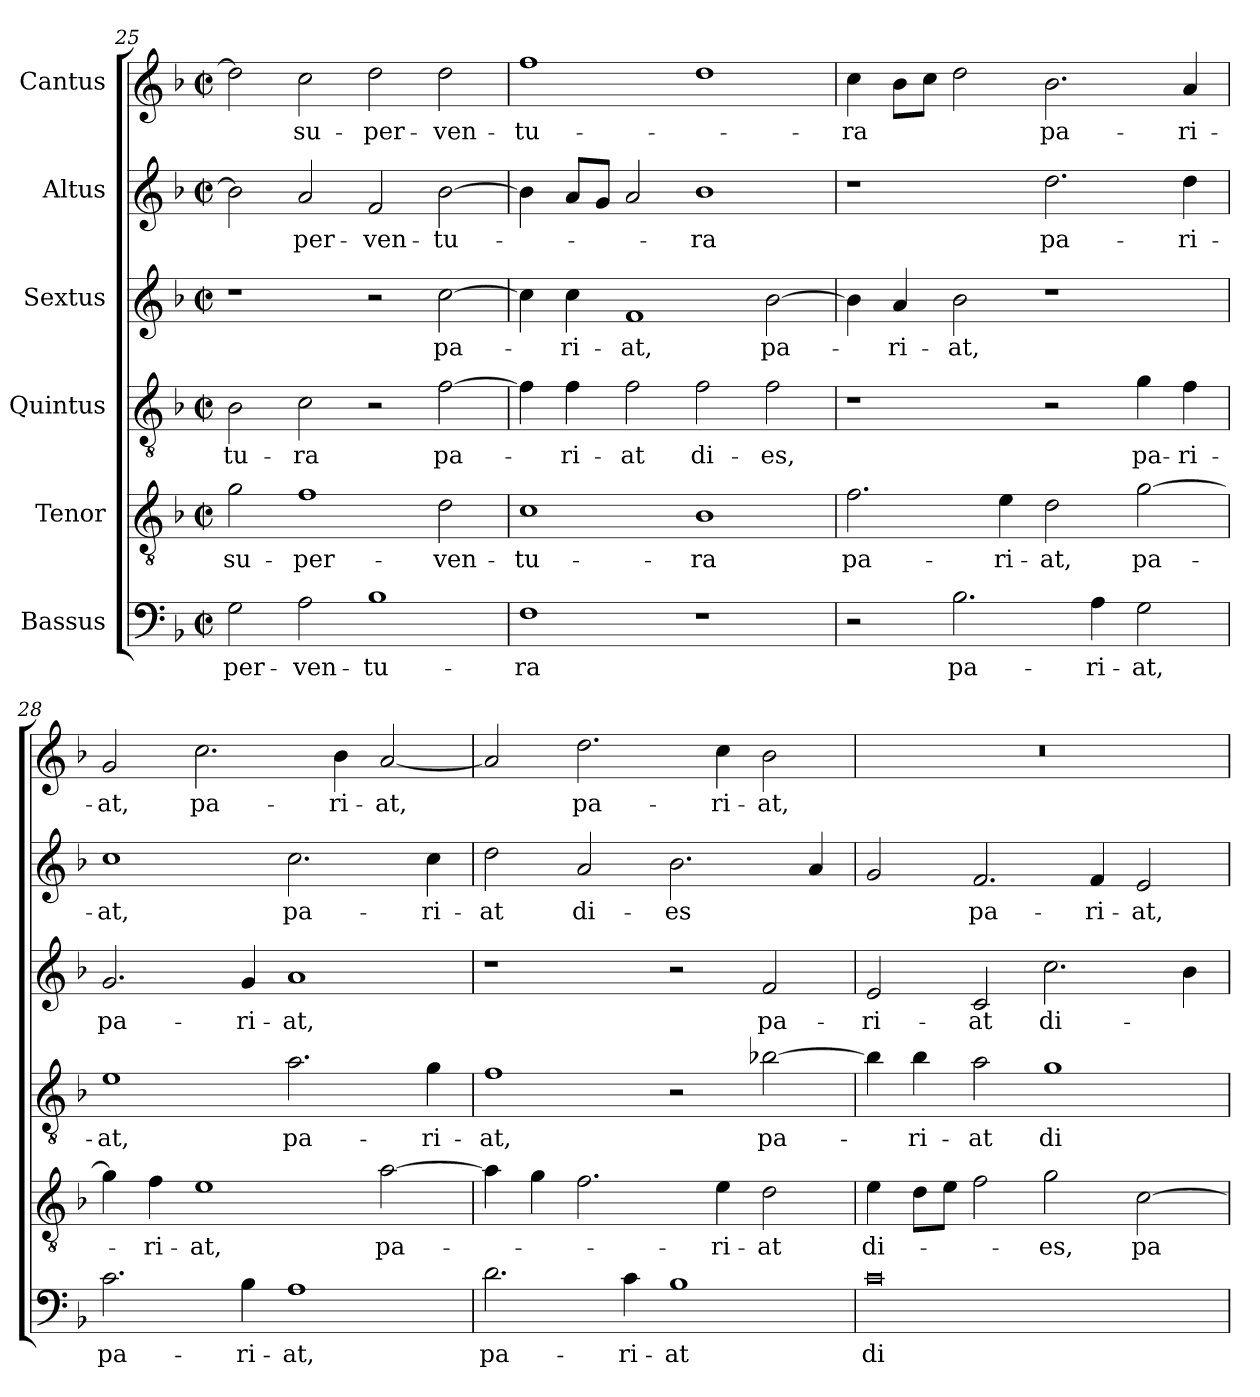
**kern	**text	**kern	**text	**kern	**text	**kern	**text	**kern	**text	**kern	**text
*part6	*part6	*part5	*part5	*part4	*part4	*part3	*part3	*part2	*part2	*part1	*part1
*staff6	*staff6	*staff5	*staff5	*staff4	*staff4	*staff3	*staff3	*staff2	*staff2	*staff1	*staff1
*I"Bassus	*	*I"Tenor	*	*I"Quintus	*	*I"Sextus	*	*I"Altus	*	*I"Cantus	*
!!LO:PB:g=z
*clefF4	*	*clefGv2	*	*clefGv2	*	*clefG2	*	*clefG2	*	*clefG2	*
*k[b-]	*	*k[b-]	*	*k[b-]	*	*k[b-]	*	*k[b-]	*	*k[b-]	*
*M4/2	*	*M4/2	*	*M4/2	*	*M4/2	*	*M4/2	*	*M4/2	*
*met(c|)	*	*met(c|)	*	*met(c|)	*	*met(c|)	*	*met(c|)	*	*met(c|)	*
=25	=25	=25	=25	=25	=25	=25	=25	=25	=25	=25	=25
!	!LO:LY:b	!	!LO:LY:b	!	!LO:LY:b	!	!	!	!	!	!
2G\	-per-	2g\	su-	2B-\	-tu-	1r	.	2b-\]	.	2dd\]	.
!	!LO:LY:b	!	!LO:LY:b	!	!LO:LY:b	!	!	!	!LO:LY:b	!	!LO:LY:b
2A\	-ven-	1f	-per-	2c\	-ra	.	.	2a/	-per-	2cc\	su-
!	!LO:LY:b	!	!	!	!	!	!	!	!LO:LY:b	!	!LO:LY:b
1B-	-tu-	.	.	2r	.	2r	.	2f/	-ven-	2dd\	-per-
!	!	!	!LO:LY:b	!	!LO:LY:b	!	!LO:LY:b	!	!LO:LY:b	!	!LO:LY:b
.	.	2d\	-ven-	[2f\	pa-	[2cc\	pa-	[2b-\	-tu-	2dd\	-ven-
=26	=26	=26	=26	=26	=26	=26	=26	=26	=26	=26	=26
!	!LO:LY:b	!	!LO:LY:b	!	!	!	!	!	!	!	!LO:LY:b
1F	-ra	1c	-tu-	4f\]	.	4cc\]	.	4b-\]	.	1ff	-tu-
!	!	!	!	!	!LO:LY:b	!	!LO:LY:b	!	!	!	!
.	.	.	.	4f\	-ri-	4cc\	-ri-	8a/L	.	.	.
.	.	.	.	.	.	.	.	8g/J	.	.	.
!	!	!	!	!	!LO:LY:b	!	!LO:LY:b	!	!	!	!
.	.	.	.	2f\	-at	1f	-at,	2a/	.	.	.
!	!	!	!LO:LY:b	!	!LO:LY:b	!	!	!	!LO:LY:b	!	!
1r	.	1B-	-ra	2f\	di-	.	.	1b-	-ra	1dd	.
!	!	!	!	!	!LO:LY:b	!	!LO:LY:b	!	!	!	!
.	.	.	.	2f\	-es,	[2b-\	pa-	.	.	.	.
=27	=27	=27	=27	=27	=27	=27	=27	=27	=27	=27	=27
!	!	!	!LO:LY:b	!	!	!	!	!	!	!	!LO:LY:b
2r	.	2.f\	pa-	1r	.	4b-\]	.	1r	.	4cc\	-ra
!	!	!	!	!	!	!	!LO:LY:b	!	!	!	!
.	.	.	.	.	.	4a/	-ri-	.	.	8b-\L	.
.	.	.	.	.	.	.	.	.	.	8cc\J	.
!	!LO:LY:b	!	!	!	!	!	!LO:LY:b	!	!	!	!
2.B-\	pa-	.	.	.	.	2b-\	-at,	.	.	2dd\	.
!	!	!	!LO:LY:b	!	!	!	!	!	!	!	!
.	.	4e\	-ri-	.	.	.	.	.	.	.	.
!	!	!	!LO:LY:b	!	!	!	!	!	!LO:LY:b	!	!LO:LY:b
.	.	2d\	-at,	2r	.	1r	.	2.dd\	pa-	2.b-\	pa-
!	!LO:LY:b	!	!	!	!	!	!	!	!	!	!
4A\	-ri-	.	.	.	.	.	.	.	.	.	.
!	!LO:LY:b	!	!LO:LY:b	!	!LO:LY:b	!	!	!	!	!	!
2G\	-at,	[2g\	pa-	4g\	pa-	.	.	.	.	.	.
!	!	!	!	!	!LO:LY:b	!	!	!	!LO:LY:b	!	!LO:LY:b
.	.	.	.	4f\	-ri-	.	.	4dd\	-ri-	4a/	-ri-
=28	=28	=28	=28	=28	=28	=28	=28	=28	=28	=28	=28
!	!LO:LY:b	!	!	!	!LO:LY:b	!	!LO:LY:b	!	!LO:LY:b	!	!LO:LY:b
2.c\	pa-	4g\]	.	1e	-at,	2.g/	pa-	1cc	-at,	2g/	-at,
!	!	!	!LO:LY:b	!	!	!	!	!	!	!	!
.	.	4f\	-ri-	.	.	.	.	.	.	.	.
!	!	!	!LO:LY:b	!	!	!	!	!	!	!	!LO:LY:b
.	.	1e	-at,	.	.	.	.	.	.	2.cc\	pa-
!	!LO:LY:b	!	!	!	!	!	!LO:LY:b	!	!	!	!
4B-\	-ri-	.	.	.	.	4g/	-ri-	.	.	.	.
!	!LO:LY:b	!	!	!	!LO:LY:b	!	!LO:LY:b	!	!LO:LY:b	!	!
1A	-at,	.	.	2.a\	pa-	1a	-at,	2.cc\	pa-	.	.
!	!	!	!	!	!	!	!	!	!	!	!LO:LY:b
.	.	.	.	.	.	.	.	.	.	4b-\	-ri-
!	!	!	!LO:LY:b	!	!	!	!	!	!	!	!LO:LY:b
.	.	[2a\	pa-	.	.	.	.	.	.	[2a/	-at,
!	!	!	!	!	!LO:LY:b	!	!	!	!LO:LY:b	!	!
.	.	.	.	4g\	-ri-	.	.	4cc\	-ri-	.	.
!!LO:LB:g=z
=29	=29	=29	=29	=29	=29	=29	=29	=29	=29	=29	=29
!	!LO:LY:b	!	!	!	!LO:LY:b	!	!	!	!LO:LY:b	!	!
2.d\	pa-	4a\]	.	1f	-at,	1r	.	2dd\	-at	2a/]	.
.	.	4g\	.	.	.	.	.	.	.	.	.
!	!	!	!	!	!	!	!	!	!LO:LY:b	!	!LO:LY:b
.	.	2.f\	.	.	.	.	.	2a/	di-	2.dd\	pa-
!	!LO:LY:b	!	!	!	!	!	!	!	!	!	!
4c\	-ri-	.	.	.	.	.	.	.	.	.	.
!	!LO:LY:b	!	!	!	!	!	!	!	!LO:LY:b	!	!
1B-	-at	.	.	2r	.	2r	.	2.b-\	-es	.	.
!	!	!	!LO:LY:b	!	!	!	!	!	!	!	!LO:LY:b
.	.	4e\	-ri-	.	.	.	.	.	.	4cc\	-ri-
!	!	!	!LO:LY:b	!	!LO:LY:b	!	!LO:LY:b	!	!	!	!LO:LY:b
.	.	2d\	-at	[2b-X\	pa-	2f/	pa-	.	.	2b-\	-at,
.	.	.	.	.	.	.	.	4a/	.	.	.
=30	=30	=30	=30	=30	=30	=30	=30	=30	=30	=30	=30
!	!LO:LY:b	!	!LO:LY:b	!	!	!	!LO:LY:b	!	!	!	!
0c	di-	4e\	di-	4b-\]	.	2e/	-ri-	2g/	.	0r	.
!	!	!	!	!	!LO:LY:b	!	!	!	!	!	!
.	.	8d\L	.	4b-\	ri-	.	.	.	.	.	.
.	.	8e\J	.	.	.	.	.	.	.	.	.
!	!	!	!	!	!LO:LY:b	!	!LO:LY:b	!	!LO:LY:b	!	!
.	.	2f\	.	2a\	-at	2c/	at	2.f/	pa-	.	.
!	!	!	!LO:LY:b	!	!LO:LY:b	!	!LO:LY:b	!	!	!	!
.	.	2g\	-es,	1g	di-	2.cc\	di-	.	.	.	.
!	!	!	!	!	!	!	!	!	!LO:LY:b	!	!
.	.	.	.	.	.	.	.	4f/	ri-	.	.
!	!	!	!LO:LY:b	!	!	!	!	!	!LO:LY:b	!	!
.	.	[2c\	pa-	.	.	.	.	2e/	at,	.	.
.	.	.	.	.	.	4b-\	.	.	.	.	.
=	=	=	=	=	=	=	=	=	=	=	=
*-	*-	*-	*-	*-	*-	*-	*-	*-	*-	*-	*-
